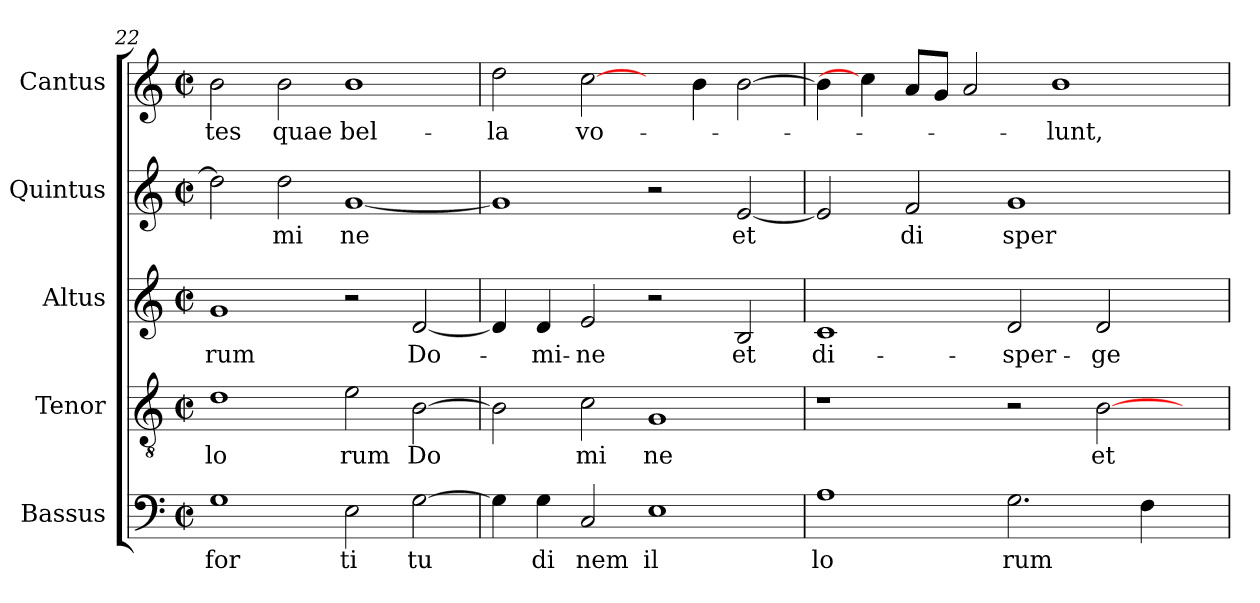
**kern	**text	**kern	**text	**kern	**text	**kern	**text	**kern	**text
*part5	*part5	*part4	*part4	*part3	*part3	*part2	*part2	*part1	*part1
*staff5	*staff5	*staff4	*staff4	*staff3	*staff3	*staff2	*staff2	*staff1	*staff1
*I"Bassus	*	*I"Tenor	*	*I"Altus	*	*I"Quintus	*	*I"Cantus	*
*clefF4	*	*clefGv2	*	*clefG2	*	*clefG2	*	*clefG2	*
*M2/2	*	*M2/2	*	*M2/2	*	*M2/2	*	*M2/2	*
*met(c|)	*	*met(c|)	*	*met(c|)	*	*met(c|)	*	*met(c|)	*
=22	=22	=22	=22	=22	=22	=22	=22	=22	=22
!	!LO:LY:b:cj	!	!LO:LY:b:cj	!	!LO:LY:b:cj	!	!	!	!LO:LY:b:cj
1G	for	1d	lo	1g	-rum	2dd\]	.	2b\	-tes
!	!	!	!	!	!	!	!LO:LY:b:cj	!	!LO:LY:b:cj
.	.	.	.	.	.	2dd\	mi	2b\	quae
!	!LO:LY:b:cj	!	!LO:LY:b:cj	!	!	!	!LO:LY:b:cj	!	!LO:LY:b:cj
2E\	ti	2e\	rum	2r	.	[<1g	ne	1b	bel-
!	!LO:LY:b:cj	!	!LO:LY:b	!	!LO:LY:b	!	!	!	!
[>2G\	tu	[>2B\	Do	[<2d/	Do-	.	.	.	.
=23	=23	=23	=23	=23	=23	=23	=23	=23	=23
!	!	!	!	!	!	!	!	!	!LO:LY:b:cj
4G\]	.	2B\]	.	4d/]	.	1g]	.	2dd\	-la
!	!LO:LY:b:cj	!	!	!	!LO:LY:b:cj	!	!	!	!
4G\	di	.	.	4d/	-mi-	.	.	.	.
!	!LO:LY:b:cj	!	!LO:LY:b:cj	!	!LO:LY:b:cj	!	!	!	!LO:LY:b:cj
2C/	nem	2c\	mi	2e/	-ne	.	.	[2cc\	vo-
!	!LO:LY:b:cj	!	!LO:LY:b:cj	!	!	!	!	!	!
1E	il	1G	ne	2r	.	2r	.	4ryy	.
.	.	.	.	.	.	.	.	4b\	.
!	!	!	!	!	!LO:LY:b:cj	!	!LO:LY:b:cj	!	!
.	.	.	.	2B/	et	[<2e/	et	[>2b\	.
=24	=24	=24	=24	=24	=24	=24	=24	=24	=24
!	!LO:LY:b:cj	!	!	!	!LO:LY:b:cj	!	!	!	!
1A	lo	1r	.	1c	di-	2e/]	.	4b\]	.
.	.	.	.	.	.	.	.	4cc\]	.
!	!	!	!	!	!	!	!LO:LY:b:cj	!	!
.	.	.	.	.	.	2f/	di	8a/L	.
.	.	.	.	.	.	.	.	8g/J	.
.	.	.	.	.	.	.	.	2a/	.
!	!LO:LY:b	!	!	!	!LO:LY:b:cj	!	!LO:LY:b:cj	!	!
2.G\	rum	2r	.	2d/	-sper-	1g	sper	.	.
!	!	!	!	!	!	!	!	!	!LO:LY:b:cj
.	.	.	.	.	.	.	.	1b	-lunt,
!	!	!	!LO:LY:b:cj	!	!LO:LY:b:cj	!	!	!	!
.	.	[>2B\	et	2d/	-ge	.	.	.	.
4F\	.	.	.	.	.	.	.	.	.
4ryy	.	4ryy	.	4ryy	.	4ryy	.	.	.
=	=	=	=	=	=	=	=	=	=
*-	*-	*-	*-	*-	*-	*-	*-	*-	*-
